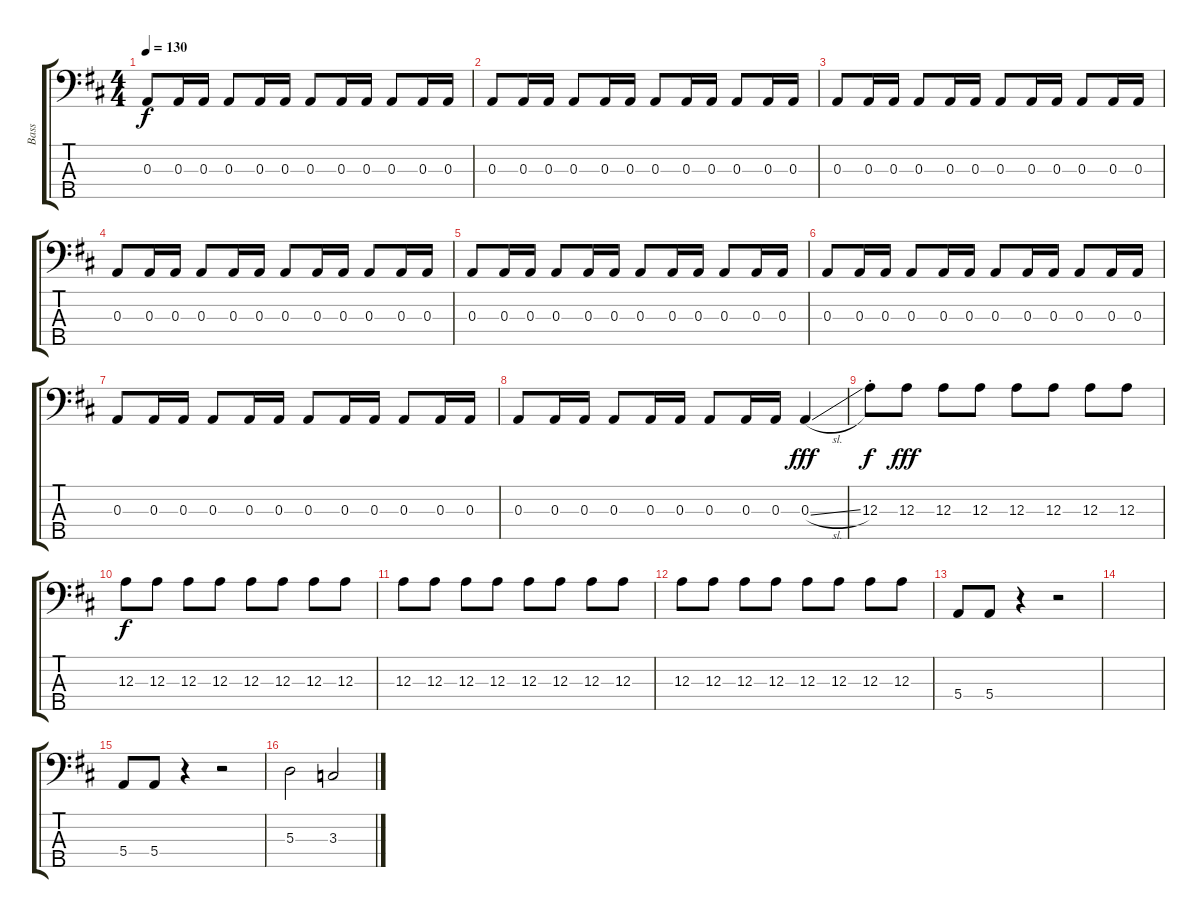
\track ("Bass" "Bass") {instrument electricbassfinger}
\staff {score tabs}
\tuning (G2 D2 A1 E1 B0) {hide}
\ts (4 4)
\tempo 130
\clef f4
\ks d
0.3.8{dy f} 0.3.16 0.3.16 0.3.8 0.3.16 0.3.16 0.3.8 0.3.16 0.3.16 0.3.8 0.3.16 0.3.16 |
0.3.8 0.3.16 0.3.16 0.3.8 0.3.16 0.3.16 0.3.8 0.3.16 0.3.16 0.3.8 0.3.16 0.3.16 |
0.3.8 0.3.16 0.3.16 0.3.8 0.3.16 0.3.16 0.3.8 0.3.16 0.3.16 0.3.8 0.3.16 0.3.16 |
0.3.8 0.3.16 0.3.16 0.3.8 0.3.16 0.3.16 0.3.8 0.3.16 0.3.16 0.3.8 0.3.16 0.3.16 |
0.3.8 0.3.16 0.3.16 0.3.8 0.3.16 0.3.16 0.3.8 0.3.16 0.3.16 0.3.8 0.3.16 0.3.16 |
0.3.8 0.3.16 0.3.16 0.3.8 0.3.16 0.3.16 0.3.8 0.3.16 0.3.16 0.3.8 0.3.16 0.3.16 |
0.3.8 0.3.16 0.3.16 0.3.8 0.3.16 0.3.16 0.3.8 0.3.16 0.3.16 0.3.8 0.3.16 0.3.16 |
0.3.8 0.3.16 0.3.16 0.3.8 0.3.16 0.3.16 0.3.8 0.3.16 0.3.16 0.3{sl}.4{dy fff} |
12.3{st}.8{dy f} 12.3.8{dy fff} 12.3.8 12.3.8 12.3.8 12.3.8 12.3.8 12.3.8 |
12.3.8{dy f} 12.3.8 12.3.8 12.3.8 12.3.8 12.3.8 12.3.8 12.3.8 |
12.3.8 12.3.8 12.3.8 12.3.8 12.3.8 12.3.8 12.3.8 12.3.8 |
12.3.8 12.3.8 12.3.8 12.3.8 12.3.8 12.3.8 12.3.8 12.3.8 |
5.4.8 5.4.8 r.4 r.2 |
|
5.4.8 5.4.8 r.4 r.2 |
5.3.2 3.3.2
